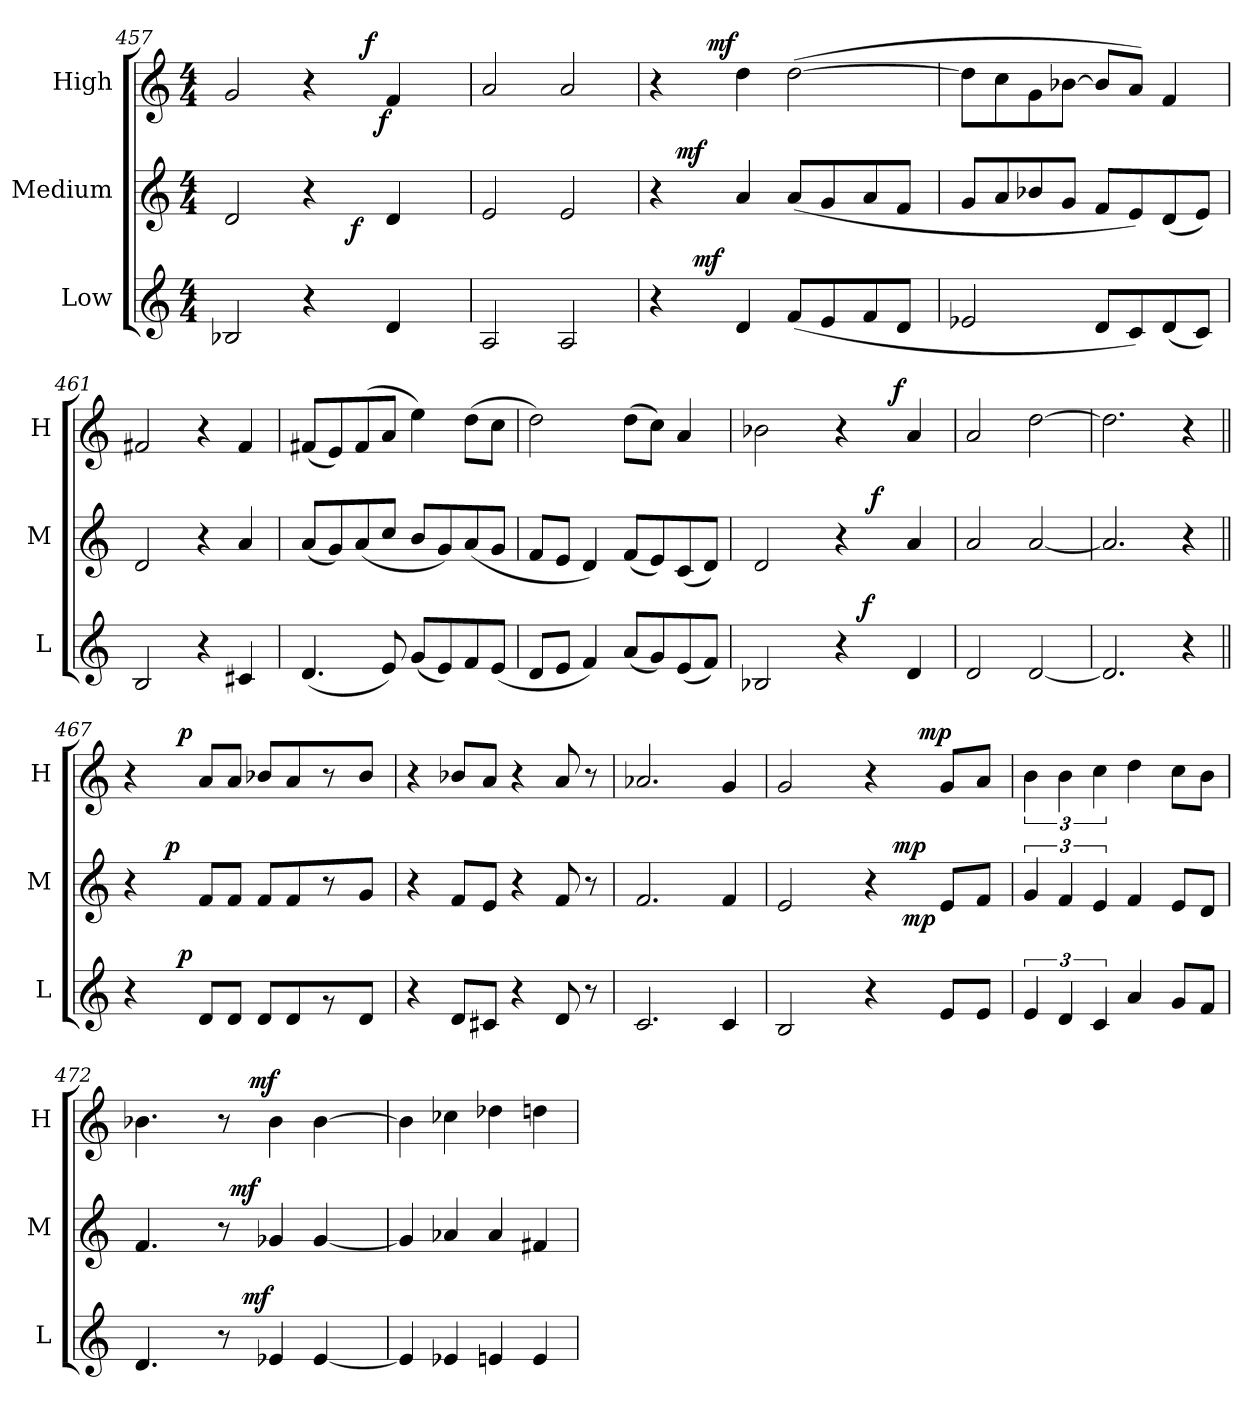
**kern	**dynam	**kern	**dynam	**kern	**dynam
*part3	*part3	*part2	*part2	*part1	*part1
*staff3	*staff3	*staff2	*staff2	*staff1	*staff1
*I"Low	*	*I"Medium	*	*I"High	*
*I'L	*	*I'M	*	*I'H	*
*clefG2	*	*clefG2	*	*clefG2	*
*k[]	*	*k[]	*	*k[]	*
*C:	*	*C:	*	*C:	*
*M4/4	*	*M4/4	*	*M4/4	*
=457	=457	=457	=457	=457	=457
*	*	*^	*	*^	*
*	*	*	*	*	*	*^	*
2B-X/	.	2d/	3%2ryy	.	2g/	3%2ryy	3%2ryy	.
4r	.	4r	.	.	4r	.	.	.
.	.	.	96ryy	.	.	24ryy	24..ryy	.
!	!	!	!	!LO:DY:b	!	!	!	!
.	.	.	6ryy	f	.	.	.	.
!	!	!	!	!	!	!	!	!LO:DY:a
.	.	.	.	.	.	6..ryy	.	f
!	!	!	!	!	!	!	!	!LO:DY:b
.	.	.	.	.	.	.	6ryy	f
4d/	.	4d/	.	.	4f/	.	.	.
.	.	.	12...ryy	.	.	.	.	.
.	.	.	.	.	.	.	12ryy	.
.	.	.	.	.	.	.	96ryy	.
*	*	*v	*v	*	*	*	*	*
*	*	*	*	*v	*v	*v	*
=458	=458	=458	=458	=458	=458
2A/	.	2e/	.	2a/	.
2A/	.	2e/	.	2a/	.
=459	=459	=459	=459	=459	=459
*^	*	*^	*	*^	*
4r	8ryy	.	4r	12ryy	.	4r	8ryy	.
!	!	!	!	!	!LO:DY:a	!	!	!
.	.	.	.	3%2ryy	mf	.	.	.
!	!	!LO:DY:a	!	!	!	!	!	!
.	2..ryy	mf	.	.	.	.	32ryy	.
!	!	!	!	!	!	!	!	!LO:DY:a
.	.	.	.	.	.	.	2ryy	mf
4d/	.	.	4a/	.	.	4dd\	.	.
(<8f/L	.	.	(<8a/L	.	.	(>[>2dd\	.	.
8e/	.	.	8g/	.	.	.	.	.
.	.	.	.	.	.	.	4ryy	.
8f/	.	.	8a/	6.ryy	.	.	.	.
8d/J	.	.	8f/J	.	.	.	.	.
.	.	.	.	.	.	.	16.ryy	.
*v	*v	*	*	*	*	*v	*v	*
*	*	*v	*v	*	*	*
=460	=460	=460	=460	=460	=460
2e-X/	.	8g/L	.	8dd\L]	.
.	.	8a/	.	8cc\	.
.	.	8b-X/	.	8g\	.
.	.	8g/J	.	[>8b-X\J	.
8d/L	.	8f/L	.	8b-/L]	.
8c/)	.	8e/)	.	8a/J)	.
(<8d/	.	(<8d/	.	4f/	.
8c/J)	.	8e/J)	.	.	.
!!LO:LB:g=z
=461	=461	=461	=461	=461	=461
2B/	.	2d/	.	2f#X/	.
4r	.	4r	.	4r	.
4c#X/	.	4a/	.	4f#/	.
=462	=462	=462	=462	=462	=462
(<4.d/	.	(<8a/L	.	(<8f#X/L	.
.	.	8g/)	.	8e/)	.
.	.	(<8a/	.	(>8f#/	.
8e/)	.	8cc/J	.	8a/J	.
(<8g/L	.	8b/L	.	4ee\)	.
8e/)	.	8g/)	.	.	.
8f/	.	(<8a/	.	(>8dd\L	.
(<8e/J	.	8g/J	.	8cc\J	.
=463	=463	=463	=463	=463	=463
8d/L	.	8f/L	.	2dd\)	.
8e/J	.	8e/J	.	.	.
4f/)	.	4d/)	.	.	.
(<8a/L	.	(<8f/L	.	(>8dd\L	.
8g/)	.	8e/)	.	8cc\J)	.
(<8e/	.	(<8c/	.	4a/	.
8f/J)	.	8d/J)	.	.	.
=464	=464	=464	=464	=464	=464
*^	*	*^	*	*^	*
2B-X/	2ryy	.	2d/	3ryy	.	2b-X\	3%2ryy	.
.	.	.	.	6...ryy	.	.	.	.
4r	8ryy	.	4r	.	.	4r	.	.
!	!	!LO:DY:a	!	!	!	!	!	!
.	4.ryy	f	.	.	.	.	.	.
!	!	!	!	!	!LO:DY:a	!	!	!
.	.	.	.	3ryy	f	.	.	.
.	.	.	.	.	.	.	24ryy	.
!	!	!	!	!	!	!	!	!LO:DY:a
.	.	.	.	.	.	.	6..ryy	f
4d/	.	.	4a/	.	.	4a/	.	.
.	.	.	.	48ryy	.	.	.	.
*v	*v	*	*	*	*	*v	*v	*
*	*	*v	*v	*	*	*
=465	=465	=465	=465	=465	=465
2d/	.	2a/	.	2a/	.
[>2d/	.	[>2a/	.	[>2dd\	.
!!LO:PB:g=z
=466	=466	=466	=466	=466	=466
2.d/]	.	2.a/]	.	2.dd\]	.
4r	.	4r	.	4r	.
=467||	=467||	=467||	=467||	=467||	=467||
*^	*	*^	*	*^	*
4r	6ryy	.	4r	8ryy	.	4r	6ryy	.
.	.	.	.	32ryy	.	.	.	.
!	!	!	!	!	!LO:DY:a	!	!	!
.	.	.	.	2ryy	p	.	.	.
.	96ryy	.	.	.	.	.	96ryy	.
!	!	!LO:DY:a	!	!	!	!	!	!LO:DY:a
.	3%2ryy	p	.	.	.	.	3%2ryy	p
8d/L	.	.	8f/L	.	.	8a/L	.	.
8d/J	.	.	8f/J	.	.	8a/J	.	.
8d/L	.	.	8f/L	.	.	8b-X/L	.	.
8d/	.	.	8f/	.	.	8a/	.	.
.	.	.	.	4ryy	.	.	.	.
8rg	.	.	8r	.	.	8r	.	.
.	12...ryy	.	.	.	.	.	12...ryy	.
8d/J	.	.	8g/J	.	.	8b-/J	.	.
.	.	.	.	16.ryy	.	.	.	.
*v	*v	*	*	*	*	*v	*v	*
*	*	*v	*v	*	*	*
=468	=468	=468	=468	=468	=468
4r	.	4r	.	4r	.
8d/L	.	8f/L	.	8b-X/L	.
8c#X/J	.	8e/J	.	8a/J	.
4r	.	4r	.	4r	.
8d/	.	8f/	.	8a/	.
8r	.	8r	.	8r	.
=469	=469	=469	=469	=469	=469
2.c/	.	2.f/	.	2.a-X/	.
4c/	.	4f/	.	4g/	.
=470	=470	=470	=470	=470	=470
*	*	*^	*	*^	*
*	*	*	*^	*	*	*	*
2B/	.	2e/	2ryy	3ryy	.	2g/	3%2ryy	.
.	.	.	.	6...ryy	.	.	.	.
4r	.	4r	8ryy	.	.	4r	.	.
!	!	!	!	!	!LO:DY:a	!	!	!
.	.	.	4.ryy	.	mp	.	.	.
!	!	!	!	!	!LO:DY:b	!	!	!
.	.	.	.	3ryy	mp	.	.	.
.	.	.	.	.	.	.	96ryy	.
!	!	!	!	!	!	!	!	!LO:DY:a
.	.	.	.	.	.	.	6ryy	mp
8e/L	.	8e/L	.	.	.	8g/L	.	.
.	.	.	.	.	.	.	12...ryy	.
8e/J	.	8f/J	.	.	.	8a/J	.	.
.	.	.	.	48ryy	.	.	.	.
*	*	*v	*v	*v	*	*	*	*
*	*	*	*	*v	*v	*
!!LO:LB:g=z
=471	=471	=471	=471	=471	=471
6e/	.	6g/	.	6b\	.
6d</	.	6f/	.	6b\	.
6c/	.	6e/	.	6cc\	.
4a/	.	4f/	.	4dd\	.
8g/L	.	8e/L	.	8cc\L	.
8f/J	.	8d/J	.	8b\J	.
=472	=472	=472	=472	=472	=472
*^	*	*^	*	*^	*
4.d/	3ryy	.	4.f/	4ryy	.	4.b-X\	4..ryy	.
.	.	.	.	8ryy	.	.	.	.
.	12ryy	.	.	.	.	.	.	.
8r	.	.	8r	32ryy	.	8r	.	.
!	!	!	!	!	!LO:DY:a	!	!	!
.	.	.	.	2ryy	mf	.	.	.
.	96ryy	.	.	.	.	.	.	.
!	!	!LO:DY:a	!	!	!	!	!	!
.	3ryy	mf	.	.	.	.	.	.
!	!	!	!	!	!	!	!	!LO:DY:a
.	.	.	.	.	.	.	2ryy	mf
4e-X/	.	.	4g-X/	.	.	4b-\	.	.
[<4e-/	.	.	[<4g-/	.	.	[>4b-\	.	.
.	6ryy	.	.	.	.	.	.	.
.	.	.	.	16.ryy	.	.	.	.
.	24..ryy	.	.	.	.	.	.	.
.	.	.	.	.	.	.	16ryy	.
*v	*v	*	*	*	*	*v	*v	*
*	*	*v	*v	*	*	*
=473	=473	=473	=473	=473	=473
4e-/]	.	4g-/]	.	4b-\]	.
4e-X/	.	4a-X/	.	4cc-X\	.
4en/	.	4a-/	.	4dd-X\	.
4e/	.	4f#X/	.	4ddn\	.
=	=	=	=	=	=
*-	*-	*-	*-	*-	*-
